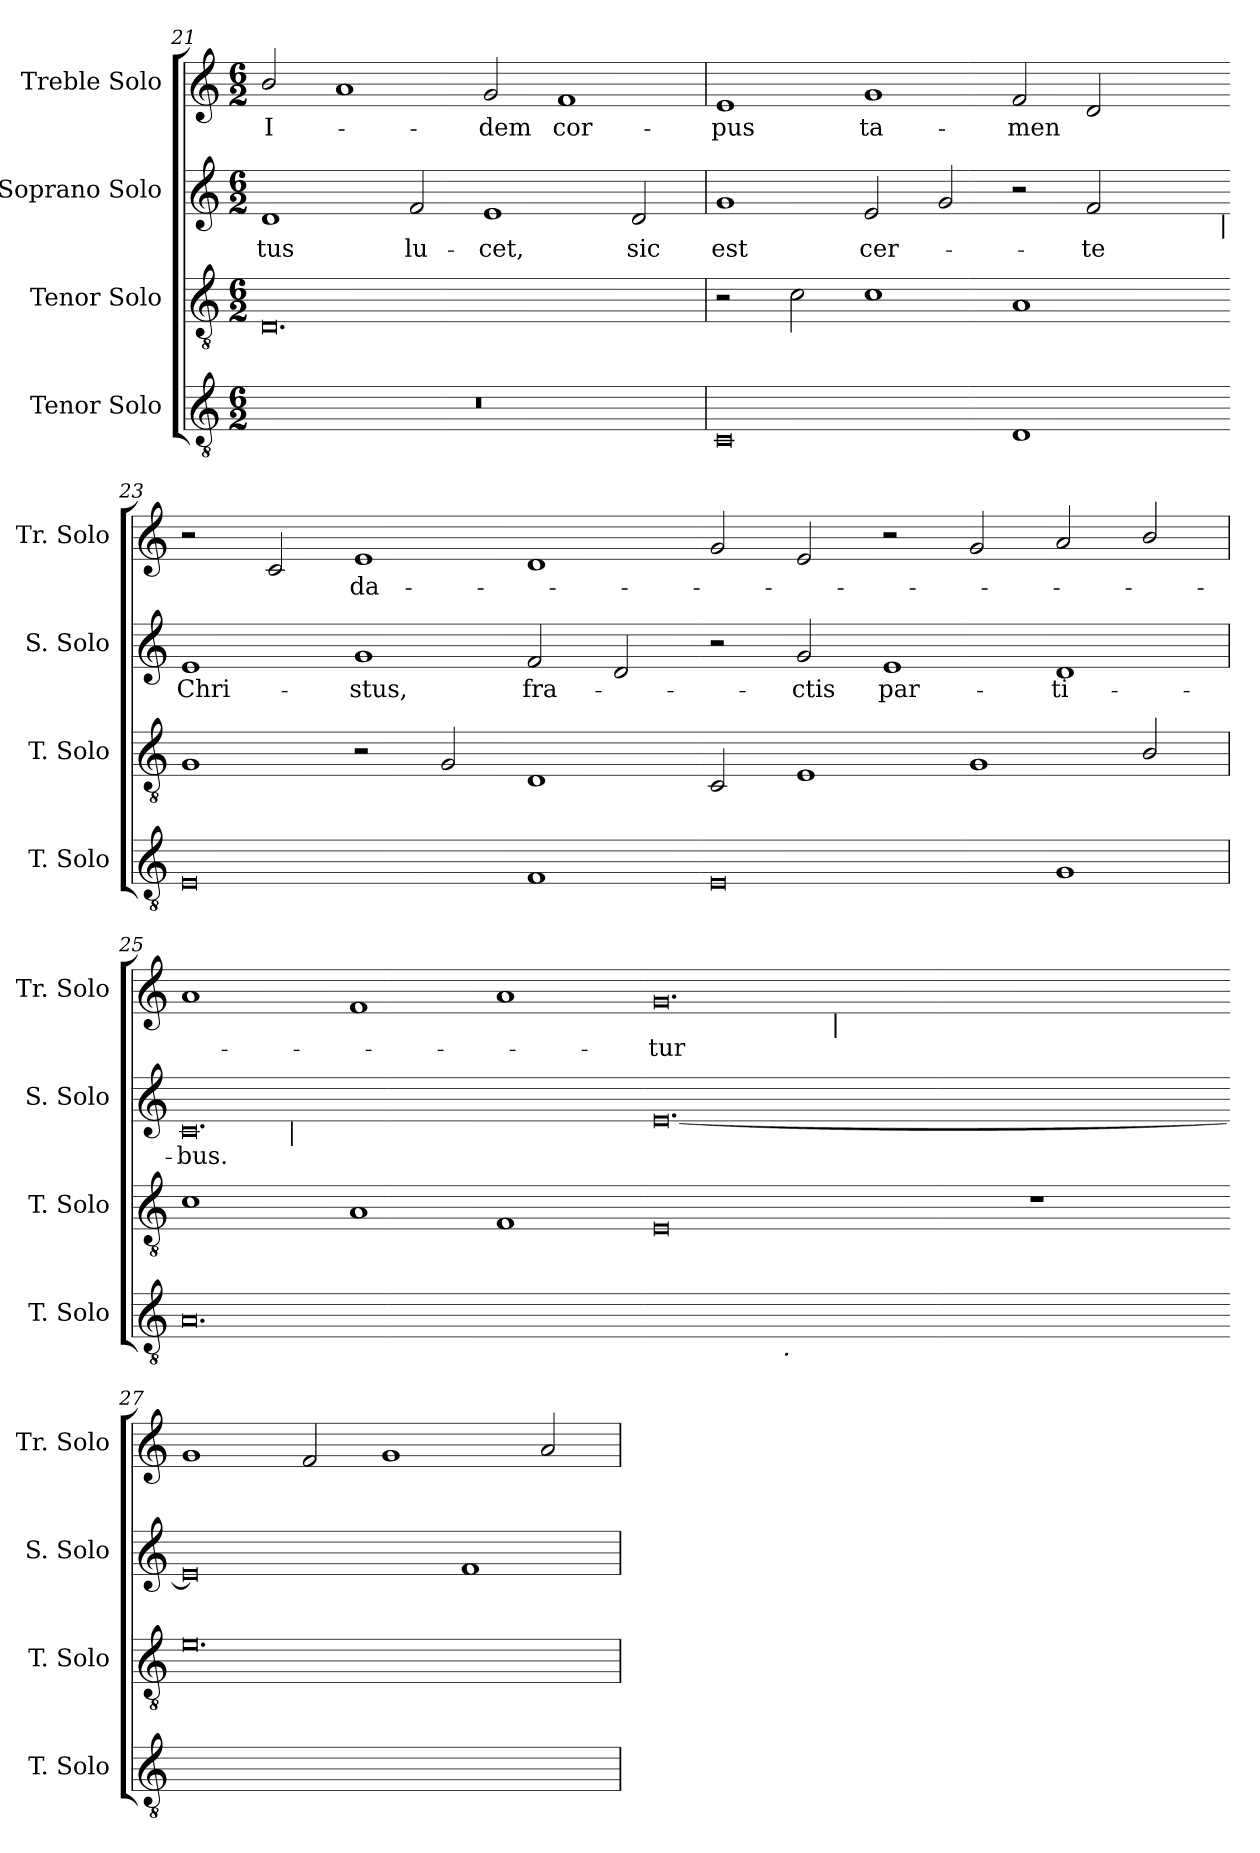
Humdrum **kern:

**kern	**kern	**kern	**text	**kern	**text
*part4	*part3	*part2	*part2	*part1	*part1
*staff4	*staff3	*staff2	*staff2	*staff1	*staff1
*I"Tenor Solo	*I"Tenor Solo	*I"Soprano Solo	*	*I"Treble Solo	*
*I'T. Solo	*I'T. Solo	*I'S. Solo	*	*I'Tr. Solo	*
*clefGv2	*clefGv2	*clefG2	*	*clefG2	*
*ITrd7c12	*ITrd7c12	*	*	*	*
*k[]	*k[]	*k[]	*	*k[]	*
*C:	*C:	*C:	*	*C:	*
*M6/2	*M6/2	*M6/2	*	*M6/2	*
=21	=21	=21	=21	=21	=21
!LO:N:vis=1	!	!	!	!	!
!	!	!	!LO:LY:b:color=#000000	!	!
!	!	!	!	!	!LO:LY:b:color=#000000
0.r	0.DDi	1di	-tus	2bi/	I-
.	.	.	.	1ai	.
!	!	!	!LO:LY:b:color=#000000	!	!
.	.	2fi/	lu-	.	.
!	!	!	!LO:LY:b:color=#000000	!	!
!	!	!	!	!	!LO:LY:b:color=#000000
.	.	1ei	-cet,	2gi/	-dem
!	!	!	!	!	!LO:LY:b:color=#000000
.	.	.	.	1fi	cor-
!	!	!	!LO:LY:b:color=#000000	!	!
.	.	2di/	sic	.	.
=22	=22	=22	=22	=22	=22
!	!	!	!LO:LY:b:color=#000000	!	!
!	!	!	!	!	!LO:LY:b:color=#000000
*	*	*^	*	*	*
0CCi	2r	1gi	1ryy	est	1ei	-pus
.	2Ci\	.	.	.	.	.
!	!	!	!	!LO:LY:b:color=#000000	!	!
!	!	!	!	!	!	!LO:LY:b:color=#000000
.	1Ci	2ei/	1ryy	cer-	1gi	ta-
.	.	2gi/	.	.	.	.
!	!	!	!	!	!	!LO:LY:b:color=#000000
1DDi	1AAi	2r	2ryy	.	2fi/	-men
!	!	!	!	!LO:LY:b:color=#000000	!	!
.	.	2fi/	4ryy	-te	2di/	.
.	.	.	8ryy	.	.	.
.	.	.	16ryy	.	.	.
.	.	.	32ryy	.	.	.
.	.	.	64ryy	.	.	.
.	.	.	128...ryy	.	.	.
!	!	!	!LO:TX:b:i:t=|	!	!	!
.	.	.	1024ryy	.	.	.
*	*	*v	*v	*	*	*
=23-	=23-	=23-	=23-	=23-	=23-
*	*	*^	*	*	*
!	!	!	!	!LO:LY:b:color=#000000	!	!
*	*	*v	*v	*	*	*
0EEi	1GGi	1ei	Chri-	2r	.
.	.	.	.	2ci/	.
!	!	!	!LO:LY:b:color=#000000	!	!
!	!	!	!	!	!LO:LY:b:color=#000000
.	2r	1gi	-stus,	1ei	da-
.	2GGi/	.	.	.	.
!	!	!	!LO:LY:b:color=#000000	!	!
1FFi	1DDi	2fi/	fra-	1di	.
.	.	2di/	.	.	.
=24-	=24-	=24-	=24-	=24-	=24-
0EEi	2CCi/	2r	.	2gi/	.
!	!	!	!LO:LY:b:color=#000000	!	!
.	1EEi	2gi/	-ctis	2ei/	.
!	!	!	!LO:LY:b:color=#000000	!	!
.	.	1ei	par-	2r	.
.	1GGi	.	.	2gi/	.
!	!	!	!LO:LY:b:color=#000000	!	!
1GGi	.	1di	-ti-	2ai/	.
.	2BBi/	.	.	2bi/	.
!!LO:PB:g=z
=25	=25	=25	=25	=25	=25
!	!	!LO:TX:b:i:t=-	!	!	!
!	!	!	!LO:LY:b:color=#000000	!	!
*	*	*^	*	*	*
0.AAi	1Ci	0.ci	2ryy	-bus.	1ai	.
.	.	.	8ryy	.	.	.
!	!	!	!LO:TX:b:i:t=|	!	!	!
.	.	.	1ryy	.	.	.
.	1AAi	.	.	.	1fi	.
.	.	.	1ryy	.	.	.
.	1FFi	.	.	.	1ai	.
.	.	.	4.ryy	.	.	.
*	*	*v	*v	*	*	*
=26-	=26-	=26-	=26-	=26-	=26-
*	*	*^	*	*	*
!	!	!	!	!	!	!LO:LY:b:color=#000000
*^	*	*v	*v	*	*^	*
[>0.Ciyy	4ryy	0EEi	[<0.ei	.	0.gi	2ryy	-tur
.	8ryy	.	.	.	.	.	.
.	16ryy	.	.	.	.	.	.
.	32ryy	.	.	.	.	.	.
.	64ryy	.	.	.	.	.	.
.	256.ryy	.	.	.	.	.	.
!	!LO:TX:b:i:t=.	!	!	!	!	!	!
.	1ryy	.	.	.	.	.	.
.	.	.	.	.	.	16ryy	.
.	.	.	.	.	.	32ryy	.
.	.	.	.	.	.	128.ryy	.
!	!	!	!	!	!	!LO:TX:b:i:t=|	!
.	.	.	.	.	.	1ryy	.
.	1ryy	.	.	.	.	.	.
.	.	.	.	.	.	1ryy	.
.	.	1r	.	.	.	.	.
.	2ryy	.	.	.	.	.	.
.	.	.	.	.	.	4ryy	.
.	.	.	.	.	.	8ryy	.
.	.	.	.	.	.	64ryy	.
.	128ryy	.	.	.	.	.	.
.	.	.	.	.	.	256ryy	.
.	512ryy	.	.	.	.	.	.
*v	*v	*	*	*	*v	*v	*
=27-	=27-	=27-	=27-	=27-	=27-
0.Ciyy]	0.Ei	0ei]	.	1gi	.
.	.	.	.	2fi/	.
.	.	.	.	1gi	.
.	.	1fi	.	.	.
.	.	.	.	2ai/	.
=	=	=	=	=	=
*-	*-	*-	*-	*-	*-
